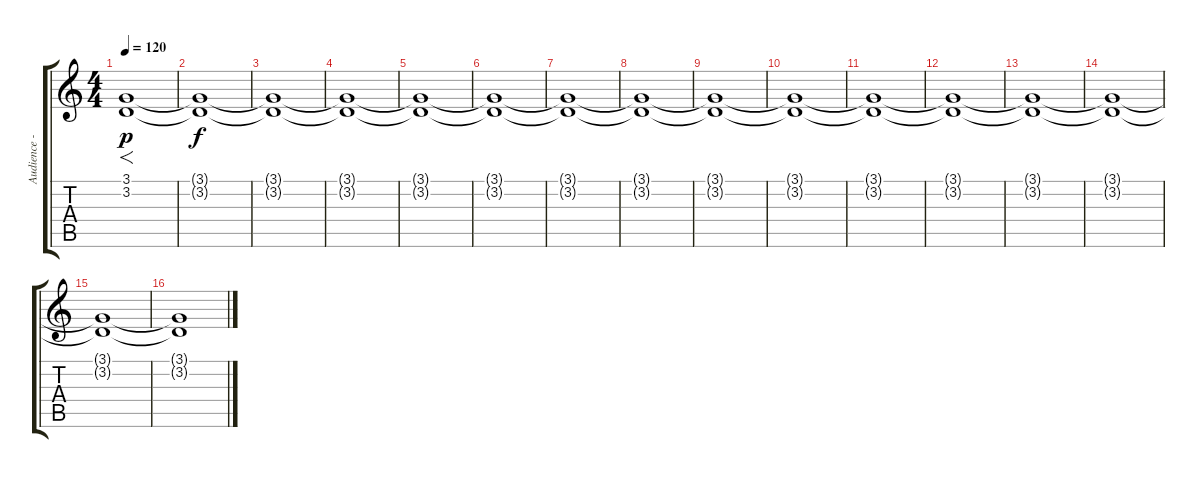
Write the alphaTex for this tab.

\track ("Audience - Tokyo" "Audience -") {instrument applause}
\staff {score tabs}
\tuning (E4 B3 G3 D3 A2 E2) {hide}
\ts (4 4)
\tempo 120
\clef g2
\ks c
(3.1 3.2).1{f dy p instrument applause} |
(3.1{t} 3.2{t}).1{dy f} |
(3.1{t} 3.2{t}).1{volume 16} |
(3.1{t} 3.2{t}).1 |
(3.1{t} 3.2{t}).1 |
(3.1{t} 3.2{t}).1{volume 7} |
(3.1{t} 3.2{t}).1 |
(3.1{t} 3.2{t}).1 |
(3.1{t} 3.2{t}).1 |
(3.1{t} 3.2{t}).1 |
(3.1{t} 3.2{t}).1 |
(3.1{t} 3.2{t}).1 |
(3.1{t} 3.2{t}).1 |
(3.1{t} 3.2{t}).1 |
(3.1{t} 3.2{t}).1 |
(3.1{t} 3.2{t}).1
